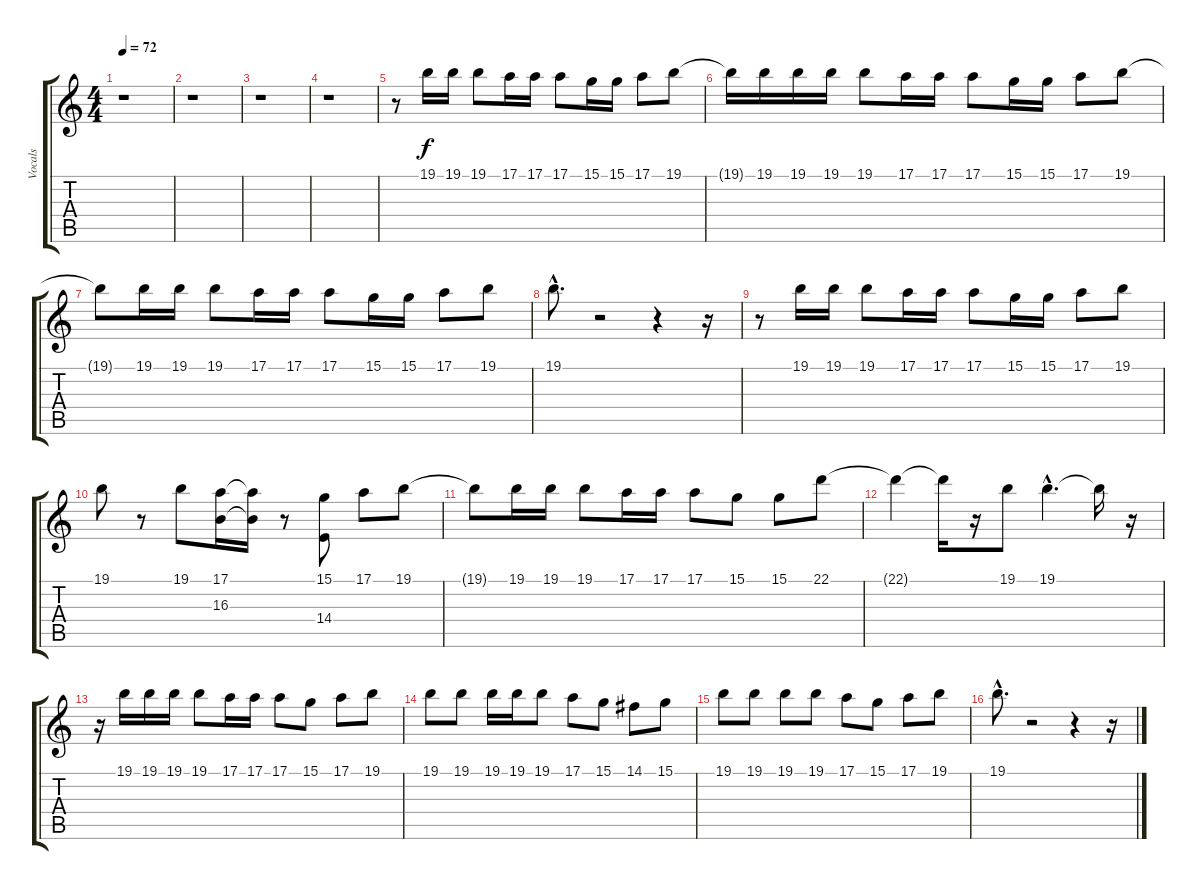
\track ("Vocals" "Vocals") {instrument choiraahs}
\staff {score tabs}
\tuning (E4 B3 G3 D3 A2 E2) {hide}
\ts (4 4)
\tempo 72
\clef g2
\ks c
r.1{dy f} |
r.1 |
r.1 |
r.1 |
r.8 19.1.16 19.1.16 19.1.8 17.1.16 17.1.16 17.1.8 15.1.16 15.1.16 17.1.8 19.1.8 |
19.1{t}.16 19.1.16 19.1.16 19.1.16 19.1.8 17.1.16 17.1.16 17.1.8 15.1.16 15.1.16 17.1.8 19.1.8 |
19.1{t}.8 19.1.16 19.1.16 19.1.8 17.1.16 17.1.16 17.1.8 15.1.16 15.1.16 17.1.8 19.1.8 |
19.1{hac}.8{d} r.2 r.4 r.16 |
r.8 19.1.16 19.1.16 19.1.8 17.1.16 17.1.16 17.1.8 15.1.16 15.1.16 17.1.8 19.1.8 |
19.1.8 r.8 19.1.8 (17.1 16.3).16 (17.1{t} 16.3{t}).16 r.8 (15.1 14.4).8 17.1.8 19.1.8 |
19.1{t}.8 19.1.16 19.1.16 19.1.8 17.1.16 17.1.16 17.1.8 15.1.8 15.1.8 22.1.8 |
22.1{t}.4 22.1{t}.16 r.16 19.1.8 19.1{hac}.4{d} 19.1{t}.16 r.16 |
r.16 19.1.16 19.1.16 19.1.16 19.1.8 17.1.16 17.1.16 17.1.8 15.1.8 17.1.8 19.1.8 |
19.1.8 19.1.8 19.1.16 19.1.16 19.1.8 17.1.8 15.1.8 14.1.8 15.1.8 |
19.1.8 19.1.8 19.1.8 19.1.8 17.1.8 15.1.8 17.1.8 19.1.8 |
19.1{hac}.8{d} r.2 r.4 r.16
